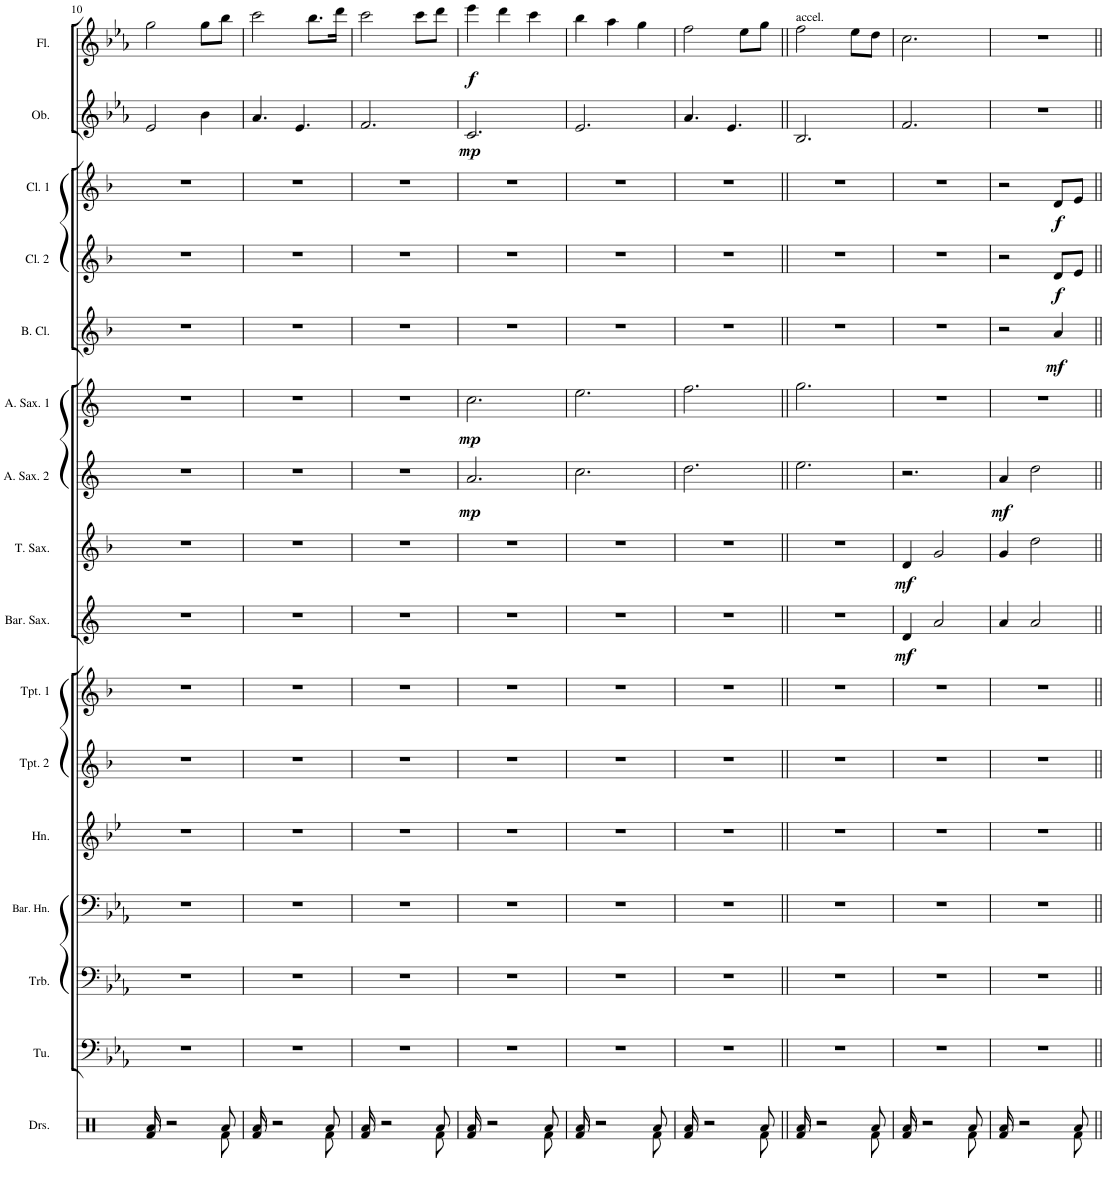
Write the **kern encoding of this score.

**kern	**kern	**kern	**kern	**kern	**kern	**kern	**kern	**dynam	**kern	**dynam	**kern	**dynam	**kern	**dynam	**kern	**dynam	**kern	**dynam	**kern	**dynam	**kern	**dynam	**kern	**dynam
*part16	*part15	*part14	*part13	*part12	*part11	*part10	*part9	*part9	*part8	*part8	*part7	*part7	*part6	*part6	*part5	*part5	*part4	*part4	*part3	*part3	*part2	*part2	*part1	*part1
*staff16	*staff15	*staff14	*staff13	*staff12	*staff11	*staff10	*staff9	*staff9	*staff8	*staff8	*staff7	*staff7	*staff6	*staff6	*staff5	*staff5	*staff4	*staff4	*staff3	*staff3	*staff2	*staff2	*staff1	*staff1
*I"Drumset	*I"Tuba	*I"Trombone	*I"Baritone Horn	*I"Horn	*I"Trumpet 2	*I"Trumpet 1	*I"Baritone Saxophone	*	*I"Tenor Saxophone	*	*I"Alto Saxophone 2	*	*I"Alto Saxophone 1	*	*I"Bass Clarinet	*	*I"Clarinet 2	*	*I"Clarinet 1	*	*I"Oboe	*	*I"Flute	*
*I'Drs.	*I'Tu.	*I'Trb.	*I'Bar. Hn.	*I'Hn.	*I'Tpt. 2	*I'Tpt. 1	*I'Bar. Sax.	*	*I'T. Sax.	*	*I'A. Sax. 2	*	*I'A. Sax. 1	*	*I'B. Cl.	*	*I'Cl. 2	*	*I'Cl. 1	*	*I'Ob.	*	*I'Fl.	*
!!LO:PB:g=z
*clefX	*clefF4	*clefF4	*clefF4	*clefG2	*clefG2	*clefG2	*clefG2	*	*clefG2	*	*clefG2	*	*clefG2	*	*clefG2	*	*clefG2	*	*clefG2	*	*clefG2	*	*clefG2	*
*	*	*	*Trd4c7	*Trd4c7	*Trd1c2	*Trd1c2	*Trd12c21	*	*Trd8c14	*	*Trd5c9	*	*Trd5c9	*	*Trd8c14	*	*Trd1c2	*	*Trd1c2	*	*	*	*	*
*k[]	*k[b-e-a-]	*k[b-e-a-]	*k[b-e-a-]	*k[b-e-]	*k[b-]	*k[b-]	*k[]	*	*k[b-]	*	*k[]	*	*k[]	*	*k[b-]	*	*k[b-]	*	*k[b-]	*	*k[b-e-a-]	*	*k[b-e-a-]	*
*M3/4	*M3/4	*M3/4	*M3/4	*M3/4	*M3/4	*M3/4	*M3/4	*	*M3/4	*	*M3/4	*	*M3/4	*	*M3/4	*	*M3/4	*	*M3/4	*	*M3/4	*	*M3/4	*
=10	=10	=10	=10	=10	=10	=10	=10	=10	=10	=10	=10	=10	=10	=10	=10	=10	=10	=10	=10	=10	=10	=10	=10	=10
*^	*	*	*	*	*	*	*	*	*	*	*	*	*	*	*	*	*	*	*	*	*	*	*	*
8Ra/	8Rf/L	2.r	2.r	2.r	2.r	2.r	2.r	2.r	.	2.r	.	2.r	.	2.r	.	2.r	.	2.r	.	2.r	.	2e-/	.	2gg\	.
2r	2ryy	.	.	.	.	.	.	.	.	.	.	.	.	.	.	.	.	.	.	.	.	.	.	.	.
.	.	.	.	.	.	.	.	.	.	.	.	.	.	.	.	.	.	.	.	.	.	4b-\	.	8gg\L	.
8Ra/	8Rf\J	.	.	.	.	.	.	.	.	.	.	.	.	.	.	.	.	.	.	.	.	.	.	8bb-\J	.
=11	=11	=11	=11	=11	=11	=11	=11	=11	=11	=11	=11	=11	=11	=11	=11	=11	=11	=11	=11	=11	=11	=11	=11	=11	=11
8Ra/	8Rf/L	2.r	2.r	2.r	2.r	2.r	2.r	2.r	.	2.r	.	2.r	.	2.r	.	2.r	.	2.r	.	2.r	.	4.a-/	.	2ccc\	.
2r	2ryy	.	.	.	.	.	.	.	.	.	.	.	.	.	.	.	.	.	.	.	.	.	.	.	.
.	.	.	.	.	.	.	.	.	.	.	.	.	.	.	.	.	.	.	.	.	.	4.e-/	.	.	.
.	.	.	.	.	.	.	.	.	.	.	.	.	.	.	.	.	.	.	.	.	.	.	.	8.bb-\L	.
8Ra/	8Rf\J	.	.	.	.	.	.	.	.	.	.	.	.	.	.	.	.	.	.	.	.	.	.	.	.
.	.	.	.	.	.	.	.	.	.	.	.	.	.	.	.	.	.	.	.	.	.	.	.	16ddd\Jk	.
=12	=12	=12	=12	=12	=12	=12	=12	=12	=12	=12	=12	=12	=12	=12	=12	=12	=12	=12	=12	=12	=12	=12	=12	=12	=12
8Ra/	8Rf/L	2.r	2.r	2.r	2.r	2.r	2.r	2.r	.	2.r	.	2.r	.	2.r	.	2.r	.	2.r	.	2.r	.	2.f/	.	2ccc\	.
2r	2ryy	.	.	.	.	.	.	.	.	.	.	.	.	.	.	.	.	.	.	.	.	.	.	.	.
.	.	.	.	.	.	.	.	.	.	.	.	.	.	.	.	.	.	.	.	.	.	.	.	8ccc\L	.
8Ra/	8Rf\J	.	.	.	.	.	.	.	.	.	.	.	.	.	.	.	.	.	.	.	.	.	.	8ddd\J	.
=13	=13	=13	=13	=13	=13	=13	=13	=13	=13	=13	=13	=13	=13	=13	=13	=13	=13	=13	=13	=13	=13	=13	=13	=13	=13
!	!	!	!	!	!	!	!	!	!	!	!	!	!LO:DY:b	!	!LO:DY:b	!	!	!	!	!	!	!	!LO:DY:b	!	!LO:DY:b
8Ra/	8Rf/L	2.r	2.r	2.r	2.r	2.r	2.r	2.r	.	2.r	.	2.a/	mp	2.cc\	mp	2.r	.	2.r	.	2.r	.	2.c/	mp	4eee-\	f
2r	2ryy	.	.	.	.	.	.	.	.	.	.	.	.	.	.	.	.	.	.	.	.	.	.	.	.
.	.	.	.	.	.	.	.	.	.	.	.	.	.	.	.	.	.	.	.	.	.	.	.	4ddd\	.
.	.	.	.	.	.	.	.	.	.	.	.	.	.	.	.	.	.	.	.	.	.	.	.	4ccc\	.
8Ra/	8Rf\J	.	.	.	.	.	.	.	.	.	.	.	.	.	.	.	.	.	.	.	.	.	.	.	.
=14	=14	=14	=14	=14	=14	=14	=14	=14	=14	=14	=14	=14	=14	=14	=14	=14	=14	=14	=14	=14	=14	=14	=14	=14	=14
8Ra/	8Rf/L	2.r	2.r	2.r	2.r	2.r	2.r	2.r	.	2.r	.	2.cc\	.	2.ee\	.	2.r	.	2.r	.	2.r	.	2.e-/	.	4bb-\	.
2r	2ryy	.	.	.	.	.	.	.	.	.	.	.	.	.	.	.	.	.	.	.	.	.	.	.	.
.	.	.	.	.	.	.	.	.	.	.	.	.	.	.	.	.	.	.	.	.	.	.	.	4aa-\	.
.	.	.	.	.	.	.	.	.	.	.	.	.	.	.	.	.	.	.	.	.	.	.	.	4gg\	.
8Ra/	8Rf\J	.	.	.	.	.	.	.	.	.	.	.	.	.	.	.	.	.	.	.	.	.	.	.	.
=15	=15	=15	=15	=15	=15	=15	=15	=15	=15	=15	=15	=15	=15	=15	=15	=15	=15	=15	=15	=15	=15	=15	=15	=15	=15
8Ra/	8Rf/L	2.r	2.r	2.r	2.r	2.r	2.r	2.r	.	2.r	.	2.dd\	.	2.ff\	.	2.r	.	2.r	.	2.r	.	4.a-/	.	2ff\	.
2r	2ryy	.	.	.	.	.	.	.	.	.	.	.	.	.	.	.	.	.	.	.	.	.	.	.	.
.	.	.	.	.	.	.	.	.	.	.	.	.	.	.	.	.	.	.	.	.	.	4.e-/	.	.	.
.	.	.	.	.	.	.	.	.	.	.	.	.	.	.	.	.	.	.	.	.	.	.	.	8ee-\L	.
8Ra/	8Rf\J	.	.	.	.	.	.	.	.	.	.	.	.	.	.	.	.	.	.	.	.	.	.	8gg\J	.
=16||	=16||	=16||	=16||	=16||	=16||	=16||	=16||	=16||	=16||	=16||	=16||	=16||	=16||	=16||	=16||	=16||	=16||	=16||	=16||	=16||	=16||	=16||	=16||	=16||	=16||
!	!	!	!	!	!	!	!	!	!	!	!	!	!	!	!	!	!	!	!	!	!	!	!	!LO:TX:a:t=accel.	!
8Ra/	8Rf/L	2.r	2.r	2.r	2.r	2.r	2.r	2.r	.	2.r	.	2.ee\	.	2.gg\	.	2.r	.	2.r	.	2.r	.	2.B-/	.	2ff\	.
2r	2ryy	.	.	.	.	.	.	.	.	.	.	.	.	.	.	.	.	.	.	.	.	.	.	.	.
.	.	.	.	.	.	.	.	.	.	.	.	.	.	.	.	.	.	.	.	.	.	.	.	8ee-\L	.
8Ra/	8Rf\J	.	.	.	.	.	.	.	.	.	.	.	.	.	.	.	.	.	.	.	.	.	.	8dd\J	.
=17	=17	=17	=17	=17	=17	=17	=17	=17	=17	=17	=17	=17	=17	=17	=17	=17	=17	=17	=17	=17	=17	=17	=17	=17	=17
!	!	!	!	!	!	!	!	!	!LO:DY:b	!	!LO:DY:b	!	!	!	!	!	!	!	!	!	!	!	!	!	!
8Ra/	8Rf/L	2.r	2.r	2.r	2.r	2.r	2.r	4d/	mf	4d/	mf	2.r	.	2.r	.	2.r	.	2.r	.	2.r	.	2.f/	.	2.cc\	.
2r	2ryy	.	.	.	.	.	.	.	.	.	.	.	.	.	.	.	.	.	.	.	.	.	.	.	.
.	.	.	.	.	.	.	.	2a/	.	2g/	.	.	.	.	.	.	.	.	.	.	.	.	.	.	.
8Ra/	8Rf\J	.	.	.	.	.	.	.	.	.	.	.	.	.	.	.	.	.	.	.	.	.	.	.	.
=18	=18	=18	=18	=18	=18	=18	=18	=18	=18	=18	=18	=18	=18	=18	=18	=18	=18	=18	=18	=18	=18	=18	=18	=18	=18
!	!	!	!	!	!	!	!	!	!	!	!	!	!LO:DY:b	!	!	!	!	!	!	!	!	!	!	!	!
8Ra/	8Rf/L	2.r	2.r	2.r	2.r	2.r	2.r	4a/	.	4g/	.	4a/	mf	2.r	.	2r	.	2r	.	2r	.	2.r	.	2.r	.
2r	2ryy	.	.	.	.	.	.	.	.	.	.	.	.	.	.	.	.	.	.	.	.	.	.	.	.
.	.	.	.	.	.	.	.	2a/	.	2dd\	.	2dd\	.	.	.	.	.	.	.	.	.	.	.	.	.
!	!	!	!	!	!	!	!	!	!	!	!	!	!	!	!	!	!LO:DY:b	!	!LO:DY:b	!	!LO:DY:b	!	!	!	!
.	.	.	.	.	.	.	.	.	.	.	.	.	.	.	.	4a/	mf	8d/L	f	8d/L	f	.	.	.	.
8Ra/	8Rf\J	.	.	.	.	.	.	.	.	.	.	.	.	.	.	.	.	8e/J	.	8e/J	.	.	.	.	.
*v	*v	*	*	*	*	*	*	*	*	*	*	*	*	*	*	*	*	*	*	*	*	*	*	*	*
=||	=||	=||	=||	=||	=||	=||	=||	=||	=||	=||	=||	=||	=||	=||	=||	=||	=||	=||	=||	=||	=||	=||	=||	=||
*-	*-	*-	*-	*-	*-	*-	*-	*-	*-	*-	*-	*-	*-	*-	*-	*-	*-	*-	*-	*-	*-	*-	*-	*-
